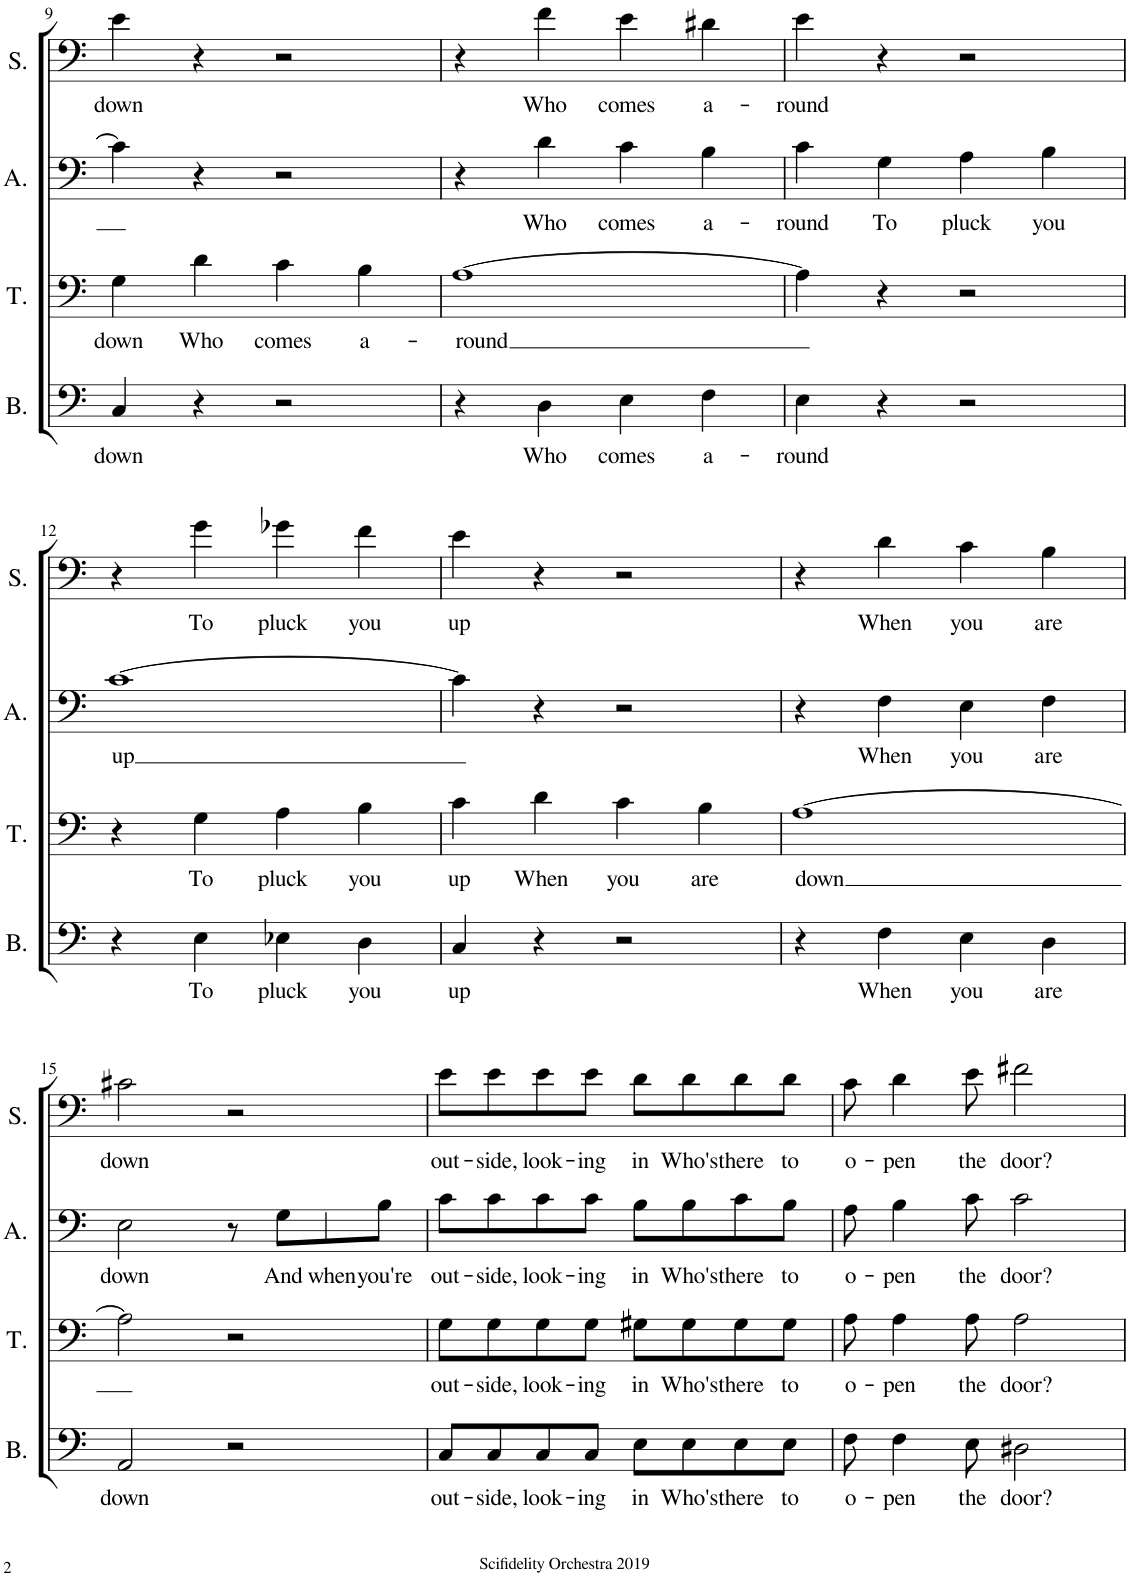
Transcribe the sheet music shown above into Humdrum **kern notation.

**kern	**text	**kern	**text	**kern	**text	**kern	**text
*part4	*part4	*part3	*part3	*part2	*part2	*part1	*part1
*staff4	*staff4	*staff3	*staff3	*staff2	*staff2	*staff1	*staff1
*I"Bass	*	*I"Tenor	*	*I"Alto	*	*I"Soprano	*
*I'B.	*	*I'T.	*	*I'A.	*	*I'S.	*
!!LO:PB:g=z
*clefF4	*	*clefF4	*	*clefF4	*	*clefF4	*
*k[]	*	*k[]	*	*k[]	*	*k[]	*
*M4/4	*	*M4/4	*	*M4/4	*	*M4/4	*
=9	=9	=9	=9	=9	=9	=9	=9
!	!LO:LY:b	!	!LO:LY:b	!	!	!	!LO:LY:b
4C/	down	4G\	down	4c\]	.	4e\	down
!	!	!	!LO:LY:b	!	!	!	!
4r	.	4d\	Who	4r	.	4r	.
!	!	!	!LO:LY:b	!	!	!	!
2r	.	4c\	comes	2r	.	2r	.
!	!	!	!LO:LY:b	!	!	!	!
.	.	4B\	a-	.	.	.	.
=10	=10	=10	=10	=10	=10	=10	=10
!	!	!	!LO:LY:b	!	!	!	!
4r	.	[1A	-round	4r	.	4r	.
!	!LO:LY:b	!	!	!	!LO:LY:b	!	!LO:LY:b
4D\	Who	.	.	4d\	Who	4f\	Who
!	!LO:LY:b	!	!	!	!LO:LY:b	!	!LO:LY:b
4E\	comes	.	.	4c\	comes	4e\	comes
!	!LO:LY:b	!	!	!	!LO:LY:b	!	!LO:LY:b
4F\	a-	.	.	4B\	a-	4d#X\	a-
=11	=11	=11	=11	=11	=11	=11	=11
!	!LO:LY:b	!	!	!	!LO:LY:b	!	!LO:LY:b
4E\	-round	4A\]	.	4c\	-round	4e\	-round
!	!	!	!	!	!LO:LY:b	!	!
4r	.	4r	.	4G\	To	4r	.
!	!	!	!	!	!LO:LY:b	!	!
2r	.	2r	.	4A\	pluck	2r	.
!	!	!	!	!	!LO:LY:b	!	!
.	.	.	.	4B\	you	.	.
!!LO:LB:g=z
=12	=12	=12	=12	=12	=12	=12	=12
!	!	!	!	!	!LO:LY:b	!	!
4r	.	4r	.	[1c	up	4r	.
!	!LO:LY:b	!	!LO:LY:b	!	!	!	!LO:LY:b
4E\	To	4G\	To	.	.	4g\	To
!	!LO:LY:b	!	!LO:LY:b	!	!	!	!LO:LY:b
4E-X\	pluck	4A\	pluck	.	.	4g-X\	pluck
!	!LO:LY:b	!	!LO:LY:b	!	!	!	!LO:LY:b
4D\	you	4B\	you	.	.	4f\	you
=13	=13	=13	=13	=13	=13	=13	=13
!	!LO:LY:b	!	!LO:LY:b	!	!	!	!LO:LY:b
4C/	up	4c\	up	4c\]	.	4e\	up
!	!	!	!LO:LY:b	!	!	!	!
4r	.	4d\	When	4r	.	4r	.
!	!	!	!LO:LY:b	!	!	!	!
2r	.	4c\	you	2r	.	2r	.
!	!	!	!LO:LY:b	!	!	!	!
.	.	4B\	are	.	.	.	.
=14	=14	=14	=14	=14	=14	=14	=14
!	!	!	!LO:LY:b	!	!	!	!
4r	.	[1A	down	4r	.	4r	.
!	!LO:LY:b	!	!	!	!LO:LY:b	!	!LO:LY:b
4F\	When	.	.	4F\	When	4d\	When
!	!LO:LY:b	!	!	!	!LO:LY:b	!	!LO:LY:b
4E\	you	.	.	4E\	you	4c\	you
!	!LO:LY:b	!	!	!	!LO:LY:b	!	!LO:LY:b
4D\	are	.	.	4F\	are	4B\	are
!!LO:LB:g=z
=15	=15	=15	=15	=15	=15	=15	=15
!	!LO:LY:b	!	!	!	!LO:LY:b	!	!LO:LY:b
2AA/	down	2A\]	.	2E\	down	2c#X\	down
2r	.	2r	.	8r	.	2r	.
!	!	!	!	!	!LO:LY:b	!	!
.	.	.	.	8G\L	And	.	.
!	!	!	!	!	!LO:LY:b	!	!
.	.	.	.	8A\	when	.	.
!	!	!	!	!	!LO:LY:b	!	!
.	.	.	.	8B\J	you're	.	.
=16	=16	=16	=16	=16	=16	=16	=16
!	!LO:LY:b	!	!LO:LY:b	!	!LO:LY:b	!	!LO:LY:b
8C/L	out-	8G\L	out-	8c\L	out-	8e\L	out-
!	!LO:LY:b	!	!LO:LY:b	!	!LO:LY:b	!	!LO:LY:b
8C/	-side,	8G\	-side,	8c\	-side,	8e\	-side,
!	!LO:LY:b	!	!LO:LY:b	!	!LO:LY:b	!	!LO:LY:b
8C/	look-	8G\	look-	8c\	look-	8e\	look-
!	!LO:LY:b	!	!LO:LY:b	!	!LO:LY:b	!	!LO:LY:b
8C/J	-ing	8G\J	-ing	8c\J	-ing	8e\J	-ing
!	!LO:LY:b	!	!LO:LY:b	!	!LO:LY:b	!	!LO:LY:b
8E\L	in	8G#X\L	in	8B\L	in	8d\L	in
!	!LO:LY:b	!	!LO:LY:b	!	!LO:LY:b	!	!LO:LY:b
8E\	Who's	8G#\	Who's	8B\	Who's	8d\	Who's
!	!LO:LY:b	!	!LO:LY:b	!	!LO:LY:b	!	!LO:LY:b
8E\	there	8G#\	there	8c\	there	8d\	there
!	!LO:LY:b	!	!LO:LY:b	!	!LO:LY:b	!	!LO:LY:b
8E\J	to	8G#\J	to	8B\J	to	8d\J	to
=17	=17	=17	=17	=17	=17	=17	=17
!	!LO:LY:b	!	!LO:LY:b	!	!LO:LY:b	!	!LO:LY:b
8F\	o-	8A\	o-	8A\	o-	8c\	o-
!	!LO:LY:b	!	!LO:LY:b	!	!LO:LY:b	!	!LO:LY:b
4F\	-pen	4A\	-pen	4B\	-pen	4d\	-pen
!	!LO:LY:b	!	!LO:LY:b	!	!LO:LY:b	!	!LO:LY:b
8E\	the	8A\	the	8c\	the	8e\	the
!	!LO:LY:b	!	!LO:LY:b	!	!LO:LY:b	!	!LO:LY:b
2D#X\	door?	2A\	door?	2c\	door?	2f#X\	door?
=	=	=	=	=	=	=	=
*-	*-	*-	*-	*-	*-	*-	*-
